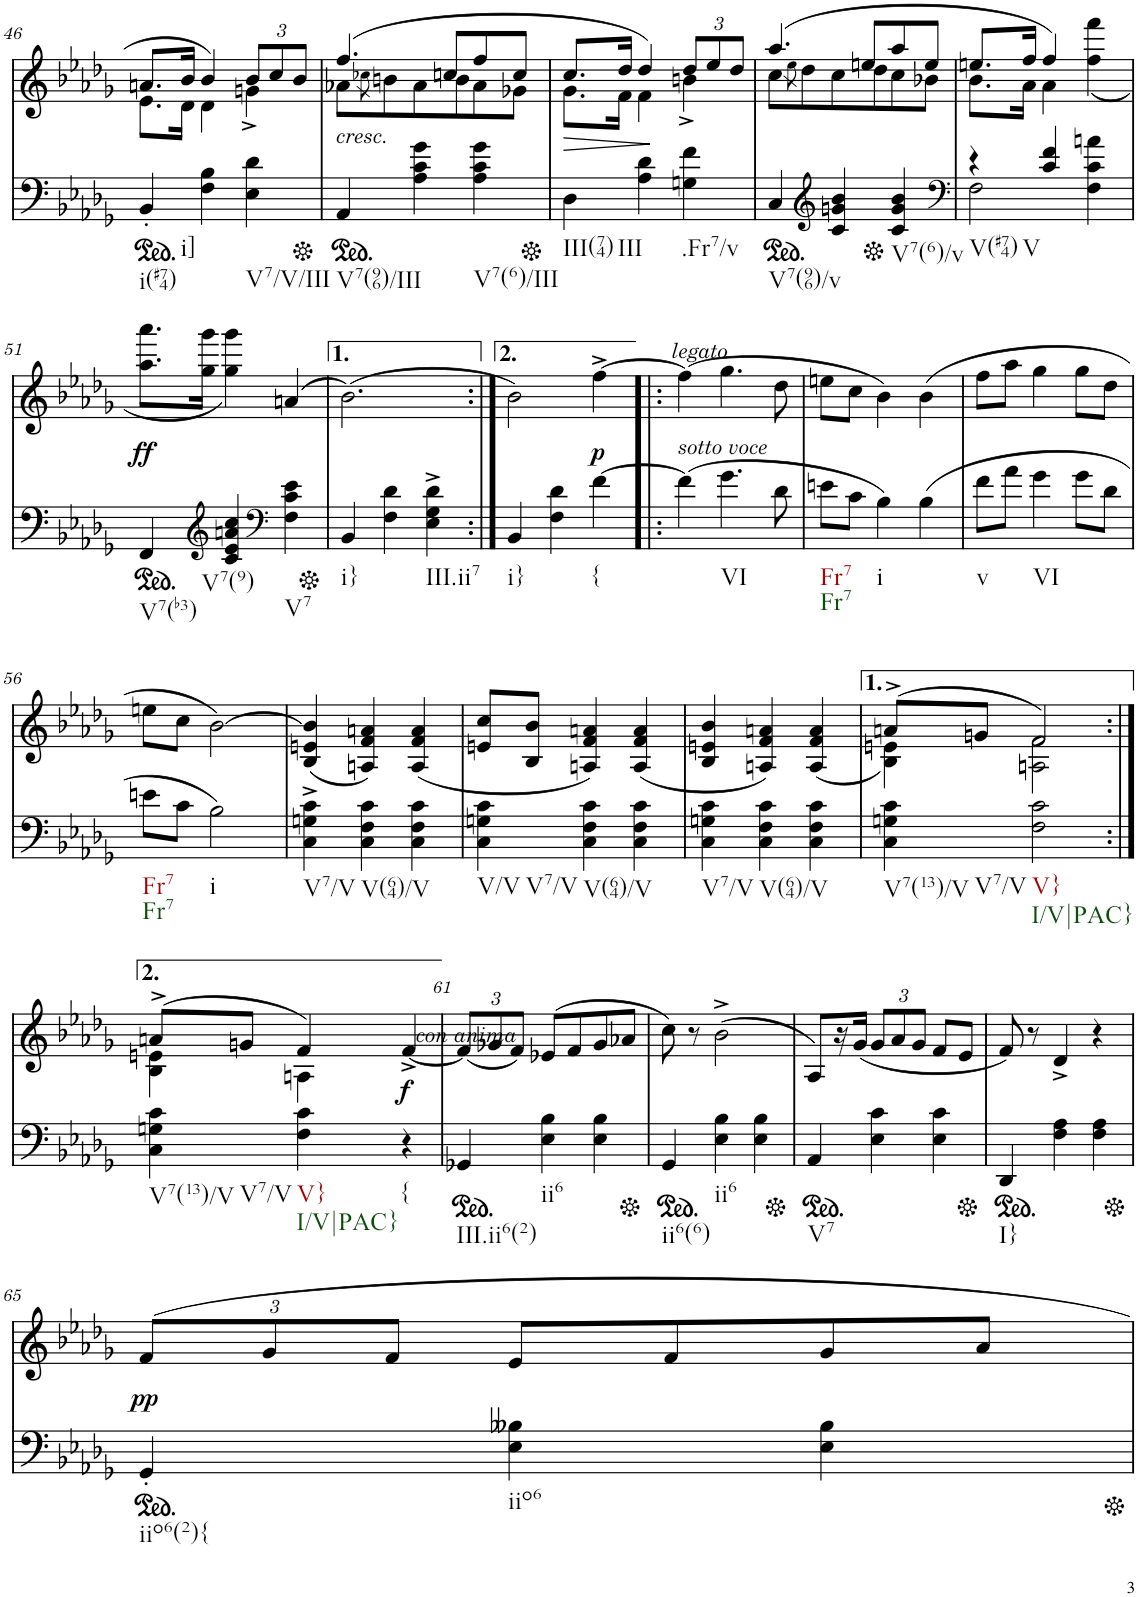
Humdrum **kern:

**kern	**kern	**dynam
*part2	*part1	*part1
*staff2	*staff1	*staff1
*I"piano	*I"piano	*
*I'Pno	*I'Pno	*
!!LO:PB:g=z
*clefG2	*clefG2	*
*k[b-e-a-d-g-]	*k[b-e-a-d-g-]	*
*M3/4	*M3/4	*
*ped	*	*
=46	=46	=46
*	*^	*
!LO:TX:b:t=i(#74)	!	!	!
!LO:TX:b:t=i]	!	!	!
4BB-'/	8.an/L	8.e-\L	.
.	16b-/Jk	16d-\Jk	.
4F\ 4B-\	4b-/	4d-\	.
*	*Xbrackettup	*	*
!LO:TX:b:t=V7/V/III	!	!	!
4E-\ 4d-\	12b-/L	4gn^\	.
.	12cc/	.	.
.	12b-/J	.	.
=47	=47	=47	=47
*Xped	*	*	*
*ped	*	*	*
!	!LO:TX:b:i:t=cresc.	!	!
!LO:TX:b:t=V7(96)/III	!	!	!
4AA-/	(4.ff/	8a-X\L	.
.	.	8qcc-X\	.
.	.	8bn\	.
4A-\ 4c\ 4g-\	.	8a-\	.
.	8ccn/L	8b\	.
!LO:TX:b:t=V7(6)/III	!	!	!
4A-\ 4c\ 4g-\	8ff/	8a-\	.
.	8cc/J	8g-X\J	.
=48	=48	=48	=48
*Xped	*	*	*
!LO:TX:b:t=III(74)	!	!	!
!LO:TX:b:t=III	!	!	!
!	!	!	!LO:HP:b
4D-\	8.cc/L	8.g-\L	>
.	16dd-/Jk	16f\Jk	.
4A-\ 4d-\	4dd-/)	4f\	.
!LO:TX:b:t=.Fr7/v	!	!	!
4Gn\ 4f\	12dd-/L	4bn^\	]
.	12ee-/	.	.
.	12dd-/J	.	.
=49	=49	=49	=49
*ped	*	*	*
!LO:TX:b:t=V7(96)/v	!	!	!
4C/	(4.aa-/	8cc\L	.
.	.	8qee-\	.
.	.	8dd-\	.
*clefG2	*	*	*
4c/ 4gn/ 4b-/	.	8cc\	.
.	8een/L	8dd-\	.
*Xped	*	*	*
!LO:TX:b:t=V7(6)/v	!	!	!
4c/ 4g/ 4b-/	8aa-/	8cc\	.
.	8ee/J	8b-X\J	.
=50	=50	=50	=50
*clefF4	*	*	*
*^	*	*	*
!LO:TX:b:t=V(#74)	!	!	!	!
!LO:TX:b:t=V	!	!	!	!
4r	2F\	8.een/L	8.b-\L	.
.	.	16ff/Jk	16a-\Jk	.
4c/ 4f/	.	4ff/)	4a-\	.
4ryy	4F\ 4c\ 4an\	4ryy	(4ff\ 4fff\	.
*v	*v	*	*	*
*	*v	*v	*
!!LO:LB:g=z
=51	=51	=51
*ped	*	*
*^	*^	*
!LO:TX:b:t=V7(b3)	!	!	!	!
!LO:TX:b:t=V7(9)	!	!	!	!
!	!	!	!	!LO:DY:b
*v	*v	*	*	*
*	*v	*v	*
4FF/	8.aa-\ 8.aaa-\L	ff
.	16gg-\ 16ggg-\Jk	.
*clefG2	*	*
4c/ 4e-/ 4an/ 4cc/	4gg-\ 4ggg-\)	.
*clefF4	*	*
!LO:TX:b:t=V7	!	!
4F\ 4c\ 4e-\	(4an/	.
=52	=52	=52
*Xped	*	*
!LO:TX:b:t=i}	!	!
4BB-/	(2.b-\)	.
4F\ 4d-\	.	.
!LO:TX:b:t=III.ii7	!	!
4E-\^ 4G-\^ 4d-\^	.	.
=52X1:|!	=52X1:|!	=52X1:|!
!LO:TX:b:t=i}	!	!
4BB-/	2b-\)	.
4F\ 4d-\	.	.
!LO:TX:b:t={	!	!
!	!	!LO:DY:b
[4f\	[4ff^\	p
=53!|:	=53!|:	=53!|:
!	!LO:TX:b:i:t=legato	!
!	!LO:TX:b:i:t=sotto voce	!
4f\]	(4ff\]	.
!LO:TX:b:t=VI	!	!
4.g-\	4.gg-\	.
8d-\	8dd-\	.
=54	=54	=54
!LO:TX:b:t=Fr7	!	!
!LO:TX:b:t=Fr7	!	!
8en\L	8een\L	.
8c\J	8cc\J	.
!LO:TX:b:t=i	!	!
4B-\	4b-\)	.
(4B-\	(4b-\	.
=55	=55	=55
!LO:TX:b:t=v	!	!
8f\L	8ff\L	.
8a-\J	8aa-\J	.
!LO:TX:b:t=VI	!	!
4g-\	4gg-\	.
8g-\L	8gg-\L	.
8d-\J	8dd-\J	.
!!LO:LB:g=z
=56	=56	=56
!LO:TX:b:t=Fr7	!	!
!LO:TX:b:t=Fr7	!	!
8en\L	8een\L	.
8c\J	8cc\J	.
!LO:TX:b:t=i	!	!
2B-\)	[2b-\)	.
=57	=57	=57
!LO:TX:b:t=V7/V	!	!
4C\^ 4Gn\^ 4c\^	(4B-/ 4en/ 4b-/]	.
!LO:TX:b:t=V(64)/V	!	!
4C\ 4F\ 4c\	4An/ 4f/ 4an/)	.
4C\ 4F\ 4c\	(4A/ 4f/ 4a/	.
=58	=58	=58
!LO:TX:b:t=V/V	!	!
!LO:TX:b:t=V7/V	!	!
4C\ 4Gn\ 4c\	8en/ 8cc/L	.
.	8B-/ 8b-/J	.
!LO:TX:b:t=V(64)/V	!	!
4C\ 4F\ 4c\	4An/ 4f/ 4an/)	.
4C\ 4F\ 4c\	(4A/ 4f/ 4a/	.
=59	=59	=59
!LO:TX:b:t=V7/V	!	!
4C\ 4Gn\ 4c\	4B-/ 4en/ 4b-/	.
!LO:TX:b:t=V(64)/V	!	!
4C\ 4F\ 4c\	4An/ 4f/ 4an/)	.
4C\ 4F\ 4c\	(4A/ 4f/ 4a/	.
=60	=60	=60
*	*^	*
!LO:TX:b:t=V7(13)/V	!	!	!
!LO:TX:b:t=V7/V	!	!	!
4C\ 4Gn\ 4c\	(8an^/L	4B-\ 4en\)	.
.	8gn/J	.	.
!LO:TX:b:t=V}	!	!	!
!LO:TX:b:t=I/V|PAC}	!	!	!
2F\ 2c\	2f/)	2An\ 2f\	.
!!LO:LB:g=z	!!
=60X2:|!	=60X2:|!	=60X2:|!	=60X2:|!
!LO:TX:b:t=V7(13)/V	!	!	!
!LO:TX:b:t=V7/V	!	!	!
4C\ 4Gn\ 4c\	(8an^/L	4B-\ 4en\	.
.	8gn/J	.	.
!LO:TX:b:t=V}	!	!	!
!LO:TX:b:t=I/V|PAC}	!	!	!
4F\ 4c\	4f/)	4An\	.
!	!LO:TX:b:i:t=con anima	!	!
!LO:TX:b:t={	!	!	!
!	!	!	!LO:DY:b
4r	[4f^/	4ryy	f
*	*v	*v	*
=61	=61	=61
*ped	*	*
*	*^	*
!LO:TX:b:t=III.ii6(2)	!	!	!
*	*v	*v	*
4GG-X/	(12f/L]	.
.	12g-X/	.
.	12f/J)	.
!LO:TX:b:t=ii6	!	!
4E-\ 4B-\	(8e-X/L	.
.	8f/	.
4E-\ 4B-\	8g-/	.
.	8a-X/J	.
=62	=62	=62
*Xped	*	*
*ped	*	*
!LO:TX:b:t=ii6(6)	!	!
4GG-/	8cc\)	.
.	8r	.
!LO:TX:b:t=ii6	!	!
4E-\ 4B-\	(2b-^\	.
4E-\ 4B-\	.	.
=63	=63	=63
*Xped	*	*
*ped	*	*
!LO:TX:b:t=V7	!	!
4AA-/	8A-/L)	.
.	16r	.
.	(16g-/JJ	.
4E-\ 4c\	12g-/L	.
.	12a-/	.
.	12g-/J	.
4E-\ 4c\	8f/L	.
.	8e-/J	.
=64	=64	=64
*Xped	*	*
*ped	*	*
!LO:TX:b:t=I}	!	!
4DD-/	8f/)	.
.	8r	.
4F\ 4A-\	4d-^/	.
4F\ 4A-\	4r	.
!!LO:LB:g=z
=65	=65	=65
*Xped	*	*
*ped	*	*
!LO:TX:b:t=iio6(2){	!	!
!	!	!LO:DY:b
4GG-'/	12f/L	pp
.	12g-/	.
.	12f/J	.
!LO:TX:b:t=iio6	!	!
4E-\ 4B--X\	8e-/L	.
.	8f/	.
4E-\ 4B--\	8g-/	.
.	8a-/J	.
*Xped	*	*
=	=	=
*-	*-	*-
